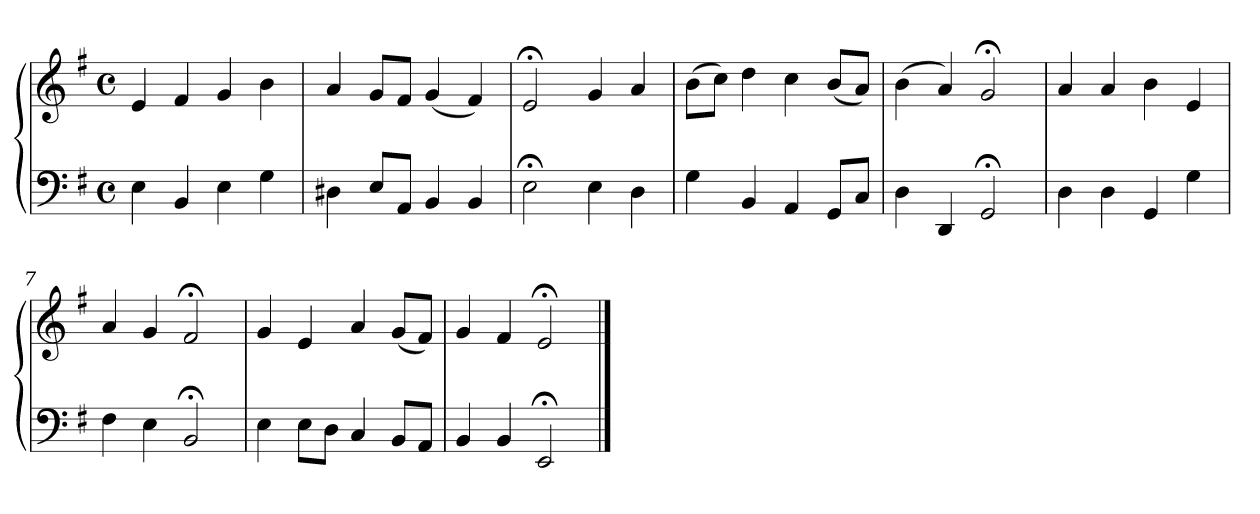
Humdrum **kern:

**kern	**kern
*part1	*part1
*staff2	*staff1
*clefF4	*clefG2
*k[f#]	*k[f#]
*M4/4	*M4/4
*met(c)	*met(c)
=1	=1
4E	4e
4BB	4f#
4E	4g
4G	4b
=2	=2
4D#X	4a
8EL	8gL
8AAJ	8f#J
4BB	(4g
4BB	4f#)
=3	=3
2E;<	2e;<
4E	4g
4D	4a
=4	=4
4G	(8bL
.	8ccJ)
4BB	4dd
4AA	4cc
8GGL	(8bL
8CJ	8aJ)
=5	=5
4D	(4b
4DD	4a)
2GG;<	2g;<
=6	=6
4D	4a
4D	4a
4GG	4b
4G	4e
=7	=7
4F#	4a
4E	4g
2BB;<	2f#;<
!!LO:LB:g=z
=8	=8
4E	4g
8EL	4e
8DJ	.
4C	4a
8BBL	(8gL
8AAJ	8f#J)
=9	=9
4BB	4g
4BB	4f#
2EE;<	2e;<
==	==
*-	*-
